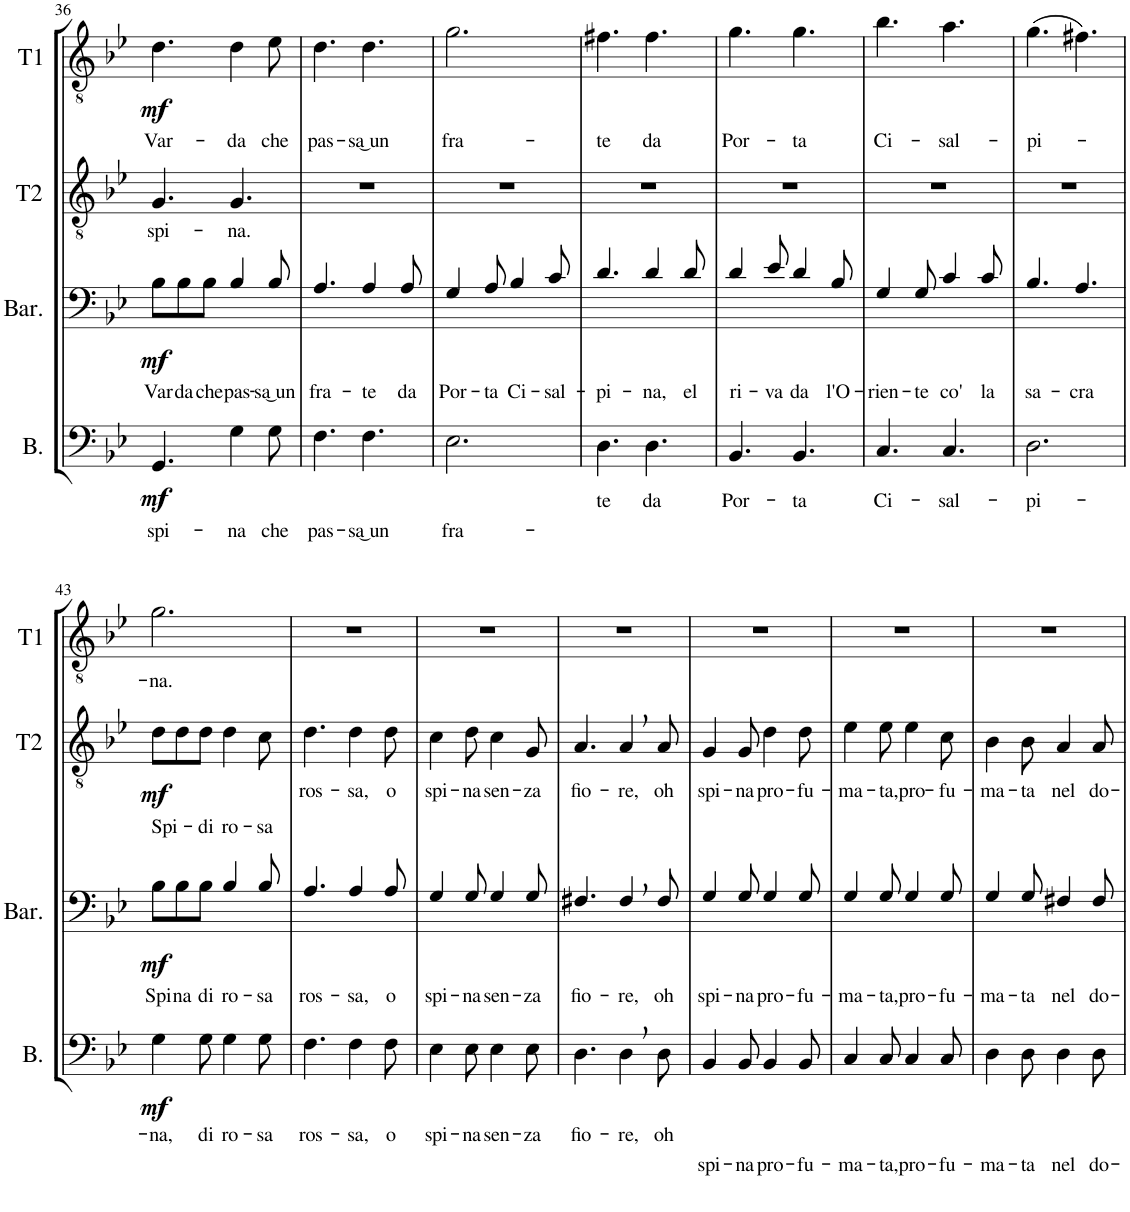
**kern	**text	**dynam	**kern	**text	**dynam	**kern	**text	**text	**dynam	**kern	**text	**dynam
*part4	*part4	*part4	*part3	*part3	*part3	*part2	*part2	*part2	*part2	*part1	*part1	*part1
*staff4	*staff4	*staff4	*staff3	*staff3	*staff3	*staff2	*staff2	*staff2	*staff2	*staff1	*staff1	*staff1
*I"Bass	*	*	*I"Baritone	*	*	*I"Tenor2	*	*	*	*I"Tenor1	*	*
*I'B.	*	*	*I'Bar.	*	*	*I'T2	*	*	*	*I'T1	*	*
!!LO:PB:g=z
*clefF4	*	*	*clefF4	*	*	*clefGv2	*	*	*	*clefGv2	*	*
*k[b-e-]	*	*	*k[b-e-]	*	*	*k[b-e-]	*	*	*	*k[b-e-]	*	*
*M6/8	*	*	*M6/8	*	*	*M6/8	*	*	*	*M6/8	*	*
=36	=36	=36	=36	=36	=36	=36	=36	=36	=36	=36	=36	=36
!	!LO:LY:b	!LO:DY:b	!	!LO:LY:b	!LO:DY:b	!	!LO:LY:b	!	!	!	!LO:LY:b	!LO:DY:b
4.GG/	spi-	mf	8B-\L	Var-	mf	4.G/	spi-	.	.	4.d\	Var-	mf
!	!	!	!	!LO:LY:b	!	!	!	!	!	!	!	!
.	.	.	8B-\	-da	.	.	.	.	.	.	.	.
!	!	!	!	!LO:LY:b	!	!	!	!	!	!	!	!
.	.	.	8B-\J	che	.	.	.	.	.	.	.	.
!	!LO:LY:b	!	!	!LO:LY:b	!	!	!LO:LY:b	!	!	!	!LO:LY:b	!
4G\	-na	.	4B-/	pas-	.	4.G/	-na.	.	.	4d\	-da	.
!	!LO:LY:b	!	!	!LO:LY:b	!	!	!	!	!	!	!LO:LY:b	!
8G\	che	.	8B-/	-sa͜ un	.	.	.	.	.	8e-\	che	.
=37	=37	=37	=37	=37	=37	=37	=37	=37	=37	=37	=37	=37
!	!LO:LY:b	!	!	!LO:LY:b	!	!	!	!	!	!	!LO:LY:b	!
4.F\	pas-	.	4.A/	fra-	.	2.r	.	.	.	4.d\	pas-	.
!	!LO:LY:b	!	!	!LO:LY:b	!	!	!	!	!	!	!LO:LY:b	!
4.F\	sa͜ un	.	4A/	-te	.	.	.	.	.	4.d\	-sa͜ un	.
!	!	!	!	!LO:LY:b	!	!	!	!	!	!	!	!
.	.	.	8A/	da	.	.	.	.	.	.	.	.
=38	=38	=38	=38	=38	=38	=38	=38	=38	=38	=38	=38	=38
!	!LO:LY:b	!	!	!LO:LY:b	!	!	!	!	!	!	!LO:LY:b	!
2.E-\	fra-	.	4G/	Por-	.	2.r	.	.	.	2.g\	fra-	.
!	!	!	!	!LO:LY:b	!	!	!	!	!	!	!	!
.	.	.	8A/	-ta	.	.	.	.	.	.	.	.
!	!	!	!	!LO:LY:b	!	!	!	!	!	!	!	!
.	.	.	4B-/	Ci-	.	.	.	.	.	.	.	.
!	!	!	!	!LO:LY:b	!	!	!	!	!	!	!	!
.	.	.	8c/	-sal-	.	.	.	.	.	.	.	.
=39	=39	=39	=39	=39	=39	=39	=39	=39	=39	=39	=39	=39
!	!LO:LY:b	!	!	!LO:LY:b	!	!	!	!	!	!	!LO:LY:b	!
4.D\	-te	.	4.d/	-pi-	.	2.r	.	.	.	4.f#X\	-te	.
!	!LO:LY:b	!	!	!LO:LY:b	!	!	!	!	!	!	!LO:LY:b	!
4.D\	da	.	4d/	-na,	.	.	.	.	.	4.f#\	da	.
!	!	!	!	!LO:LY:b	!	!	!	!	!	!	!	!
.	.	.	8d/	el	.	.	.	.	.	.	.	.
=40	=40	=40	=40	=40	=40	=40	=40	=40	=40	=40	=40	=40
!	!LO:LY:b	!	!	!LO:LY:b	!	!	!	!	!	!	!LO:LY:b	!
4.BB-/	Por-	.	4d/	ri-	.	2.r	.	.	.	4.g\	Por-	.
!	!	!	!	!LO:LY:b	!	!	!	!	!	!	!	!
.	.	.	8e-/	-va	.	.	.	.	.	.	.	.
!	!LO:LY:b	!	!	!LO:LY:b	!	!	!	!	!	!	!LO:LY:b	!
4.BB-/	-ta	.	4d/	da	.	.	.	.	.	4.g\	-ta	.
!	!	!	!	!LO:LY:b	!	!	!	!	!	!	!	!
.	.	.	8B-/	l'O-	.	.	.	.	.	.	.	.
=41	=41	=41	=41	=41	=41	=41	=41	=41	=41	=41	=41	=41
!	!LO:LY:b	!	!	!LO:LY:b	!	!	!	!	!	!	!LO:LY:b	!
4.C/	Ci-	.	4G/	-rien-	.	2.r	.	.	.	4.b-\	Ci-	.
!	!	!	!	!LO:LY:b	!	!	!	!	!	!	!	!
.	.	.	8G/	-te	.	.	.	.	.	.	.	.
!	!LO:LY:b	!	!	!LO:LY:b	!	!	!	!	!	!	!LO:LY:b	!
4.C/	-sal-	.	4c/	co'	.	.	.	.	.	4.a\	-sal-	.
!	!	!	!	!LO:LY:b	!	!	!	!	!	!	!	!
.	.	.	8c/	la	.	.	.	.	.	.	.	.
=42	=42	=42	=42	=42	=42	=42	=42	=42	=42	=42	=42	=42
!	!LO:LY:b	!	!	!LO:LY:b	!	!	!	!	!	!	!LO:LY:b	!
2.D\	-pi-	.	4.B-/	sa-	.	2.r	.	.	.	(4.g\	-pi-	.
!	!	!	!	!LO:LY:b	!	!	!	!	!	!	!	!
.	.	.	4.A/	-cra	.	.	.	.	.	4.f#X\)	.	.
!!LO:LB:g=z
=43	=43	=43	=43	=43	=43	=43	=43	=43	=43	=43	=43	=43
!	!LO:LY:b	!LO:DY:b	!	!LO:LY:b	!LO:DY:b	!	!	!LO:LY:b	!LO:DY:b	!	!LO:LY:b	!
4G\	-na,	mf	8B-\L	Spi-	mf	8d\L	.	Spi-	mf	2.g\	-na.	.
!	!	!	!	!LO:LY:b	!	!	!	!	!	!	!	!
.	.	.	8B-\	-na	.	8d\	.	.	.	.	.	.
!	!LO:LY:b	!	!	!LO:LY:b	!	!	!	!LO:LY:b	!	!	!	!
8G\	di	.	8B-\J	di	.	8d\J	.	di	.	.	.	.
!	!LO:LY:b	!	!	!LO:LY:b	!	!	!	!LO:LY:b	!	!	!	!
4G\	ro-	.	4B-/	ro-	.	4d\	.	ro-	.	.	.	.
!	!LO:LY:b	!	!	!LO:LY:b	!	!	!	!LO:LY:b	!	!	!	!
8G\	-sa	.	8B-/	-sa	.	8c\	.	-sa	.	.	.	.
=44	=44	=44	=44	=44	=44	=44	=44	=44	=44	=44	=44	=44
!	!LO:LY:b	!	!	!LO:LY:b	!	!	!LO:LY:b	!	!	!	!	!
4.F\	ros-	.	4.A/	ros-	.	4.d\	-ros-	.	.	2.r	.	.
!	!LO:LY:b	!	!	!LO:LY:b	!	!	!LO:LY:b	!	!	!	!	!
4F\	-sa,	.	4A/	-sa,	.	4d\	-sa,	.	.	.	.	.
!	!LO:LY:b	!	!	!LO:LY:b	!	!	!LO:LY:b	!	!	!	!	!
8F\	o	.	8A/	o	.	8d\	o	.	.	.	.	.
=45	=45	=45	=45	=45	=45	=45	=45	=45	=45	=45	=45	=45
!	!LO:LY:b	!	!	!LO:LY:b	!	!	!LO:LY:b	!	!	!	!	!
4E-\	spi-	.	4G/	spi-	.	4c\	spi-	.	.	2.r	.	.
!	!LO:LY:b	!	!	!LO:LY:b	!	!	!LO:LY:b	!	!	!	!	!
8E-\	-na	.	8G/	-na	.	8d\	-na	.	.	.	.	.
!	!LO:LY:b	!	!	!LO:LY:b	!	!	!LO:LY:b	!	!	!	!	!
4E-\	sen-	.	4G/	sen-	.	4c\	sen-	.	.	.	.	.
!	!LO:LY:b	!	!	!LO:LY:b	!	!	!LO:LY:b	!	!	!	!	!
8E-\	-za	.	8G/	-za	.	8G/	-za	.	.	.	.	.
=46	=46	=46	=46	=46	=46	=46	=46	=46	=46	=46	=46	=46
!	!LO:LY:b	!	!	!LO:LY:b	!	!	!LO:LY:b	!	!	!	!	!
4.D\	fio-	.	4.F#X/	fio-	.	4.A/	fio-	.	.	2.r	.	.
!	!LO:LY:b	!	!	!LO:LY:b	!	!	!LO:LY:b	!	!	!	!	!
4D,\	-re,	.	4F#,/	-re,	.	4A,/	-re,	.	.	.	.	.
!	!LO:LY:b	!	!	!LO:LY:b	!	!	!LO:LY:b	!	!	!	!	!
8D\	oh	.	8F#/	oh	.	8A/	oh	.	.	.	.	.
=47	=47	=47	=47	=47	=47	=47	=47	=47	=47	=47	=47	=47
!	!LO:LY:b	!	!	!LO:LY:b	!	!	!LO:LY:b	!	!	!	!	!
4BB-/	spi-	.	4G/	spi-	.	4G/	spi-	.	.	2.r	.	.
!	!LO:LY:b	!	!	!LO:LY:b	!	!	!LO:LY:b	!	!	!	!	!
8BB-/	-na	.	8G/	-na	.	8G/	-na	.	.	.	.	.
!	!LO:LY:b	!	!	!LO:LY:b	!	!	!LO:LY:b	!	!	!	!	!
4BB-/	pro-	.	4G/	pro-	.	4d\	pro-	.	.	.	.	.
!	!LO:LY:b	!	!	!LO:LY:b	!	!	!LO:LY:b	!	!	!	!	!
8BB-/	-fu-	.	8G/	-fu-	.	8d\	-fu-	.	.	.	.	.
=48	=48	=48	=48	=48	=48	=48	=48	=48	=48	=48	=48	=48
!	!LO:LY:b	!	!	!LO:LY:b	!	!	!LO:LY:b	!	!	!	!	!
4C/	-ma-	.	4G/	-ma-	.	4e-\	-ma-	.	.	2.r	.	.
!	!LO:LY:b	!	!	!LO:LY:b	!	!	!LO:LY:b	!	!	!	!	!
8C/	-ta,	.	8G/	-ta,	.	8e-\	-ta,	.	.	.	.	.
!	!LO:LY:b	!	!	!LO:LY:b	!	!	!LO:LY:b	!	!	!	!	!
4C/	pro-	.	4G/	pro-	.	4e-\	pro-	.	.	.	.	.
!	!LO:LY:b	!	!	!LO:LY:b	!	!	!LO:LY:b	!	!	!	!	!
8C/	-fu-	.	8G/	-fu-	.	8c\	-fu-	.	.	.	.	.
=49	=49	=49	=49	=49	=49	=49	=49	=49	=49	=49	=49	=49
!	!LO:LY:b	!	!	!LO:LY:b	!	!	!LO:LY:b	!	!	!	!	!
4D\	-ma-	.	4G/	-ma-	.	4B-\	-ma-	.	.	2.r	.	.
!	!LO:LY:b	!	!	!LO:LY:b	!	!	!LO:LY:b	!	!	!	!	!
8D\	-ta	.	8G/	-ta	.	8B-\	-ta	.	.	.	.	.
!	!LO:LY:b	!	!	!LO:LY:b	!	!	!LO:LY:b	!	!	!	!	!
4D\	nel	.	4F#X/	nel	.	4A/	nel	.	.	.	.	.
!	!LO:LY:b	!	!	!LO:LY:b	!	!	!LO:LY:b	!	!	!	!	!
8D\	do-	.	8F#/	do-	.	8A/	do-	.	.	.	.	.
=	=	=	=	=	=	=	=	=	=	=	=	=
*-	*-	*-	*-	*-	*-	*-	*-	*-	*-	*-	*-	*-
